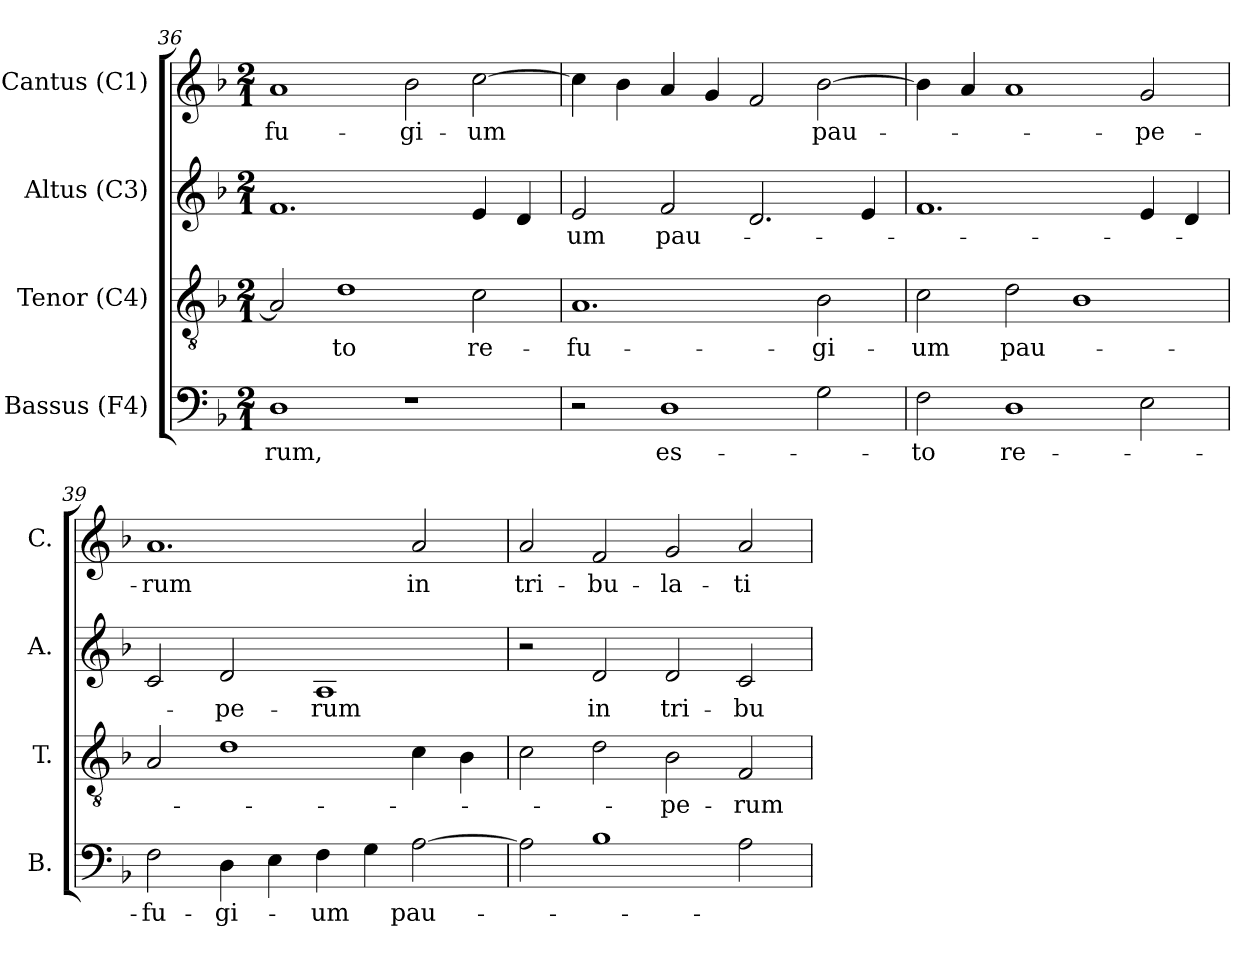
**kern	**text	**kern	**text	**kern	**text	**kern	**text
*part4	*part4	*part3	*part3	*part2	*part2	*part1	*part1
*staff4	*staff4	*staff3	*staff3	*staff2	*staff2	*staff1	*staff1
*I"Bassus (F4)	*	*I"Tenor (C4)	*	*I"Altus (C3)	*	*I"Cantus (C1)	*
*I'B.	*	*I'T.	*	*I'A.	*	*I'C.	*
*clefF4	*	*clefGv2	*	*clefG2	*	*clefG2	*
*	*	*ITrd7c12	*	*ITrd7c12	*	*ITrd7c12	*
*k[b-]	*	*k[b-]	*	*k[b-]	*	*k[b-]	*
*F:	*	*F:	*	*F:	*	*F:	*
*M2/1	*	*M2/1	*	*M2/1	*	*M2/1	*
=36	=36	=36	=36	=36	=36	=36	=36
!	!LO:LY:b:color=#000000	!	!	!	!	!	!
!	!	!	!	!	!	!	!LO:LY:b:color=#000000
1Di	-rum,	2AAi/]	.	1.Fi	.	1Ai	-fu-
!	!	!	!LO:LY:b:color=#000000	!	!	!	!
.	.	1Di	-to	.	.	.	.
!	!	!	!	!	!	!	!LO:LY:b:color=#000000
1r	.	.	.	.	.	2B-i\	-gi-
!	!	!	!LO:LY:b:color=#000000	!	!	!	!
!	!	!	!	!	!	!	!LO:LY:b:color=#000000
.	.	2Ci\	re-	4Ei/	.	[2ci\	-um
.	.	.	.	4Di/	.	.	.
=37	=37	=37	=37	=37	=37	=37	=37
!	!	!	!LO:LY:b:color=#000000	!	!	!	!
!	!	!	!	!	!LO:LY:b:color=#000000	!	!
2r	.	1.AAi	-fu-	2Ei/	-um	4ci\]	.
.	.	.	.	.	.	4B-i\	.
!	!LO:LY:b:color=#000000	!	!	!	!	!	!
!	!	!	!	!	!LO:LY:b:color=#000000	!	!
1Di	es-	.	.	2Fi/	pau-	4Ai/	.
.	.	.	.	.	.	4Gi/	.
.	.	.	.	2.Di/	.	2Fi/	.
!	!	!	!LO:LY:b:color=#000000	!	!	!	!
!	!	!	!	!	!	!	!LO:LY:b:color=#000000
2Gi\	.	2BB-i\	-gi-	.	.	[2B-i\	pau-
.	.	.	.	4Ei/	.	.	.
!!LO:PB:g=z
=38	=38	=38	=38	=38	=38	=38	=38
!	!LO:LY:b:color=#000000	!	!	!	!	!	!
!	!	!	!LO:LY:b:color=#000000	!	!	!	!
2Fi\	-to	2Ci\	-um	1.Fi	.	4B-i\]	.
.	.	.	.	.	.	4Ai/	.
!	!LO:LY:b:color=#000000	!	!	!	!	!	!
!	!	!	!LO:LY:b:color=#000000	!	!	!	!
1Di	re-	2Di\	pau-	.	.	1Ai	.
.	.	1BB-i	.	.	.	.	.
!	!	!	!	!	!	!	!LO:LY:b:color=#000000
2Ei\	.	.	.	4Ei/	.	2Gi/	-pe-
.	.	.	.	4Di/	.	.	.
=39	=39	=39	=39	=39	=39	=39	=39
!	!LO:LY:b:color=#000000	!	!	!	!	!	!
!	!	!	!	!	!	!	!LO:LY:b:color=#000000
2Fi\	-fu-	2AAi/	.	2Ci/	.	1.Ai	-rum
!	!LO:LY:b:color=#000000	!	!	!	!	!	!
!	!	!	!	!	!LO:LY:b:color=#000000	!	!
4Di\	-gi-	1Di	.	2Di/	-pe-	.	.
4Ei\	.	.	.	.	.	.	.
!	!LO:LY:b:color=#000000	!	!	!	!	!	!
!	!	!	!	!	!LO:LY:b:color=#000000	!	!
4Fi\	-um	.	.	1AAi	-rum	.	.
4Gi\	.	.	.	.	.	.	.
!	!LO:LY:b:color=#000000	!	!	!	!	!	!
!	!	!	!	!	!	!	!LO:LY:b:color=#000000
[2Ai\	pau-	4Ci\	.	.	.	2Ai/	in
.	.	4BB-i\	.	.	.	.	.
=40	=40	=40	=40	=40	=40	=40	=40
!	!	!	!	!	!	!	!LO:LY:b:color=#000000
2Ai\]	.	2Ci\	.	2r	.	2Ai/	tri-
!	!	!	!	!	!LO:LY:b:color=#000000	!	!
!	!	!	!	!	!	!	!LO:LY:b:color=#000000
1B-i	.	2Di\	.	2Di/	in	2Fi/	-bu-
!	!	!	!LO:LY:b:color=#000000	!	!	!	!
!	!	!	!	!	!LO:LY:b:color=#000000	!	!
!	!	!	!	!	!	!	!LO:LY:b:color=#000000
.	.	2BB-i\	-pe-	2Di/	tri-	2Gi/	-la-
!	!	!	!LO:LY:b:color=#000000	!	!	!	!
!	!	!	!	!	!LO:LY:b:color=#000000	!	!
!	!	!	!	!	!	!	!LO:LY:b:color=#000000
2Ai\	.	2FFi/	-rum	2Ci/	-bu-	2Ai/	-ti-
=	=	=	=	=	=	=	=
*-	*-	*-	*-	*-	*-	*-	*-
